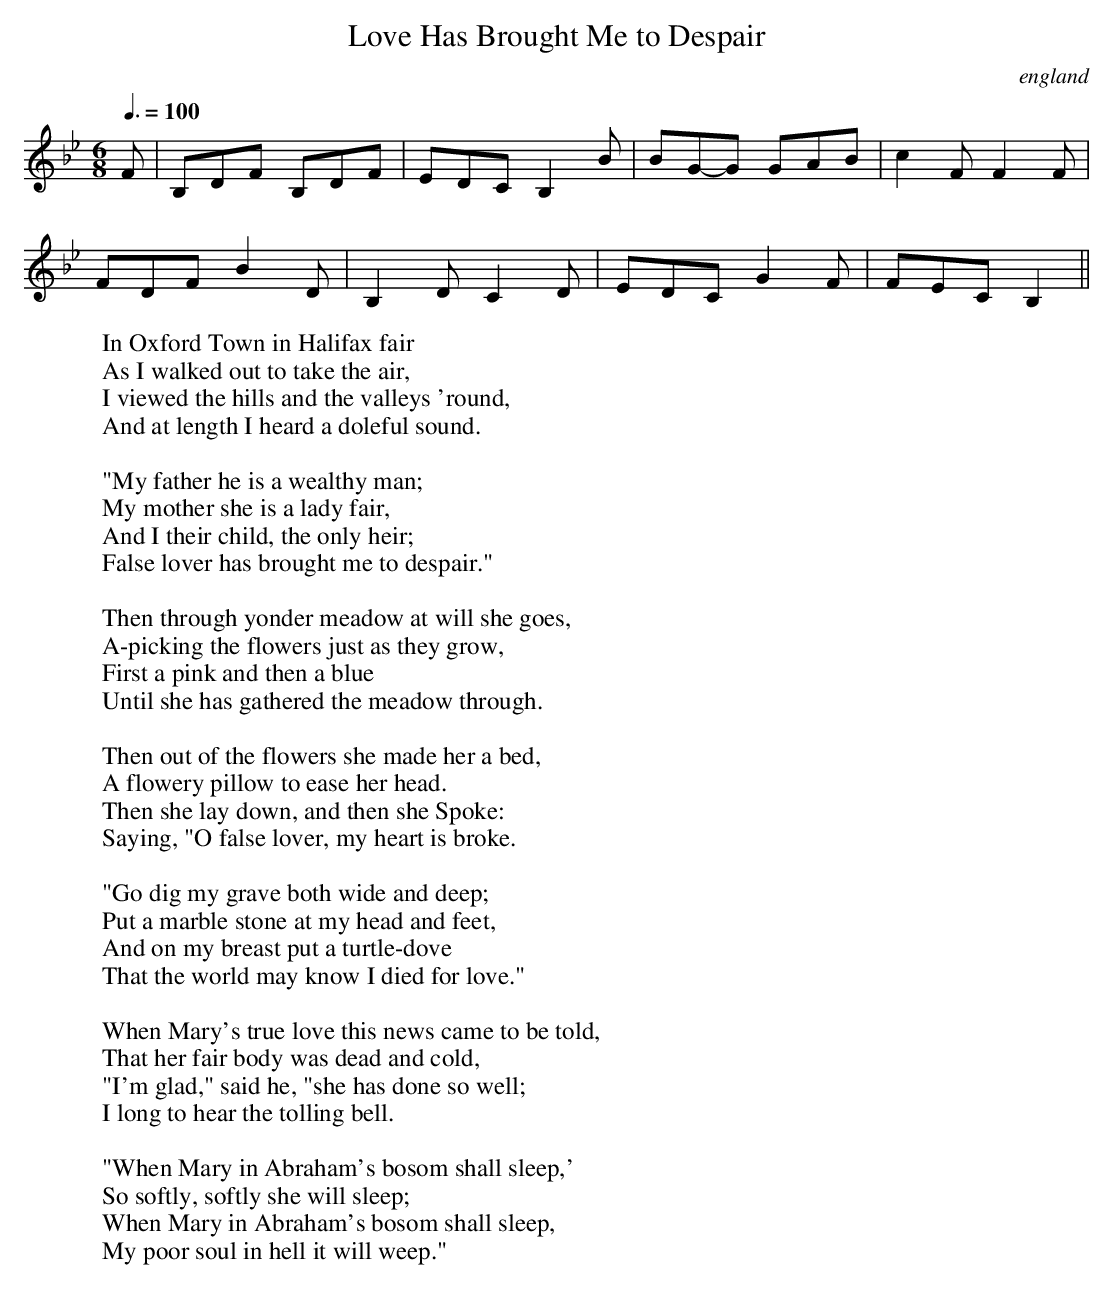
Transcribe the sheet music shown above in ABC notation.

X:1
T:Love Has Brought Me to Despair
O:england
M:6/8
L:1/8
Q:3/8=100
W:In Oxford Town in Halifax fair
W:As I walked out to take the air,
W:I viewed the hills and the valleys 'round,
W:And at length I heard a doleful sound.
W:
W:"My father he is a wealthy man;
W:My mother she is a lady fair,
W:And I their child, the only heir;
W:False lover has brought me to despair."
W:
W:Then through yonder meadow at will she goes,
W:A-picking the flowers just as they grow,
W:First a pink and then a blue
W:Until she has gathered the meadow through.
W:
W:Then out of the flowers she made her a bed,
W:A flowery pillow to ease her head.
W:Then she lay down, and then she Spoke:
W:Saying, "O false lover, my heart is broke.
W:
W:"Go dig my grave both wide and deep;
W:Put a marble stone at my head and feet,
W:And on my breast put a turtle-dove
W:That the world may know I died for love."
W:
W:When Mary's true love this news came to be told,
W:That her fair body was dead and cold,
W:"I'm glad," said he, "she has done so well;
W:I long to hear the tolling bell.
W:
W:"When Mary in Abraham's bosom shall sleep,'
W:So softly, softly she will sleep;
W:When Mary in Abraham's bosom shall sleep,
W:My poor soul in hell it will weep."
K:Bb
F|B,D-F B,-DF|EDC B,2B|BG-G G-AB|c2F F2F|
F-DF B2D|B,2D C2D|E-DC G2F|F-EC B,2||
